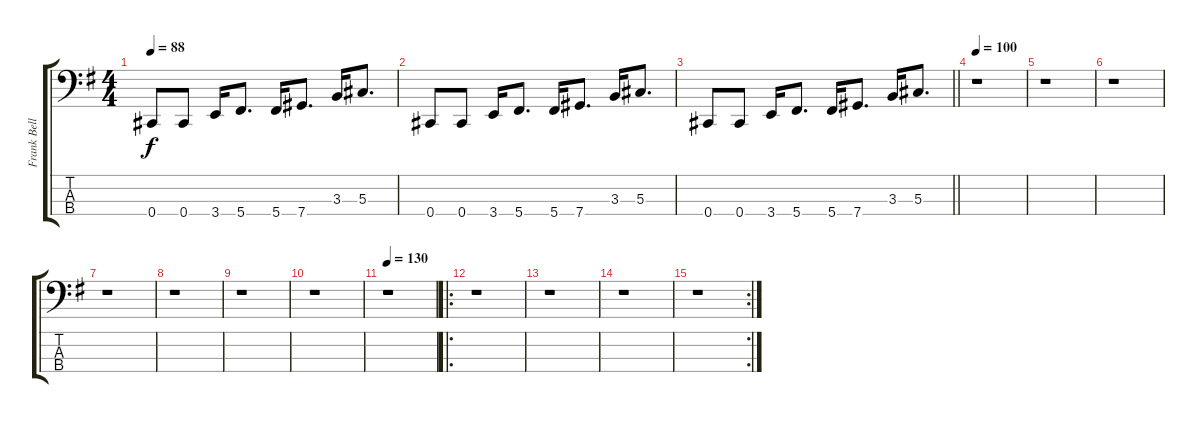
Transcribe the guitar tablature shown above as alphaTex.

\track ("Frank Bello Drop D" "Frank Bell") {instrument electricbassfinger}
\staff {score tabs}
\tuning (Gb2 Db2 Ab1 Db1) {hide}
\ts (4 4)
\tempo 88
\clef f4
\ks g
0.4.8{dy f} 0.4.8 3.4.16 5.4.8{d} 5.4.16 7.4.8{d} 3.3.16 5.3.8{d} |
0.4.8 0.4.8 3.4.16 5.4.8{d} 5.4.16 7.4.8{d} 3.3.16 5.3.8{d} |
\barLineRight lightlight
0.4.8 0.4.8 3.4.16 5.4.8{d} 5.4.16 7.4.8{d} 3.3.16 5.3.8{d} |
\tempo 100
r.1 |
r.1 |
r.1 |
r.1 |
r.1 |
r.1 |
r.1 |
\tempo 130
r.1 |
\ro
r.1 |
r.1 |
r.1 |
\rc 2
r.1
